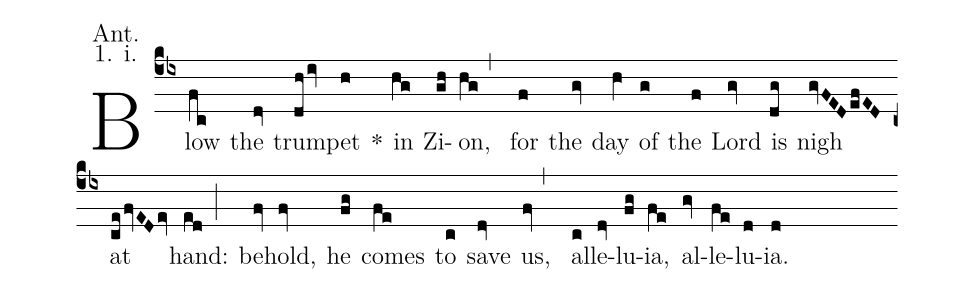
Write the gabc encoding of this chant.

annotation: Ant.;
annotation: 1. i.;
%%
(cb4) Blow(fc) the(dv) trum(dhiv)pet(h) <sp>*</sp>() in(hg) Zi(gh)on,(hg,) for(f) the(gv) day(hV) of(g) the(f) Lord(gv) is(dg) nigh(gvFEDefED) at(cefvEDev) hand:(ed;) be(fv)hold,(fv) he(fg) comes(fe) to(c) save(dv) us,(fv,) al(c)le(dv)lu(fg)ia,(fe) al(gv)le(fe)lu(d)ia.(d)
